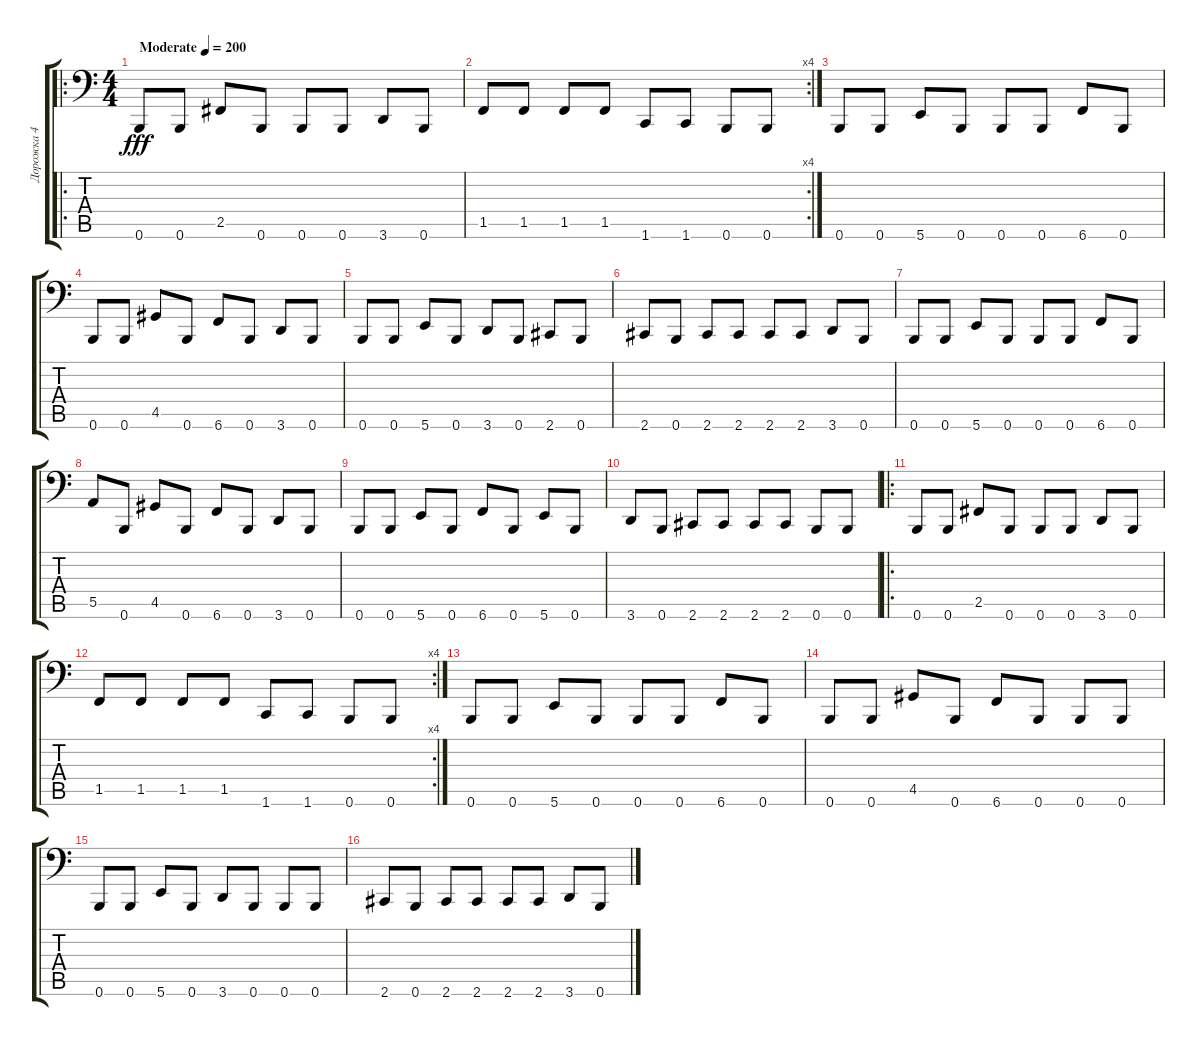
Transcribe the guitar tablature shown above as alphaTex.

\track ("Дорожка 4" "Дорожка 4") {instrument electricbasspick}
\staff {score tabs}
\tuning (B2 Gb2 D2 A1 E1 B0) {hide}
\ro
\ts (4 4)
\tempo (200 "Moderate")
\clef f4
\ks c
0.6.8{dy fff instrument electricbasspick} 0.6.8 2.5.8 0.6.8 0.6.8 0.6.8 3.6.8 0.6.8 |
\rc 4
1.5.8 1.5.8 1.5.8 1.5.8 1.6.8 1.6.8 0.6.8 0.6.8 |
0.6.8 0.6.8 5.6.8 0.6.8 0.6.8 0.6.8 6.6.8 0.6.8 |
0.6.8 0.6.8 4.5.8 0.6.8 6.6.8 0.6.8 3.6.8 0.6.8 |
0.6.8 0.6.8 5.6.8 0.6.8 3.6.8 0.6.8 2.6.8 0.6.8 |
2.6.8 0.6.8 2.6.8 2.6.8 2.6.8 2.6.8 3.6.8 0.6.8 |
0.6.8 0.6.8 5.6.8 0.6.8 0.6.8 0.6.8 6.6.8 0.6.8 |
5.5.8 0.6.8 4.5.8 0.6.8 6.6.8 0.6.8 3.6.8 0.6.8 |
0.6.8 0.6.8 5.6.8 0.6.8 6.6.8 0.6.8 5.6.8 0.6.8 |
3.6.8 0.6.8 2.6.8 2.6.8 2.6.8 2.6.8 0.6.8 0.6.8 |
\ro
0.6.8 0.6.8 2.5.8 0.6.8 0.6.8 0.6.8 3.6.8 0.6.8 |
\rc 4
1.5.8 1.5.8 1.5.8 1.5.8 1.6.8 1.6.8 0.6.8 0.6.8 |
0.6.8 0.6.8 5.6.8 0.6.8 0.6.8 0.6.8 6.6.8 0.6.8 |
0.6.8 0.6.8 4.5.8 0.6.8 6.6.8 0.6.8 0.6.8 0.6.8 |
0.6.8 0.6.8 5.6.8 0.6.8 3.6.8 0.6.8 0.6.8 0.6.8 |
2.6.8 0.6.8 2.6.8 2.6.8 2.6.8 2.6.8 3.6.8 0.6.8
